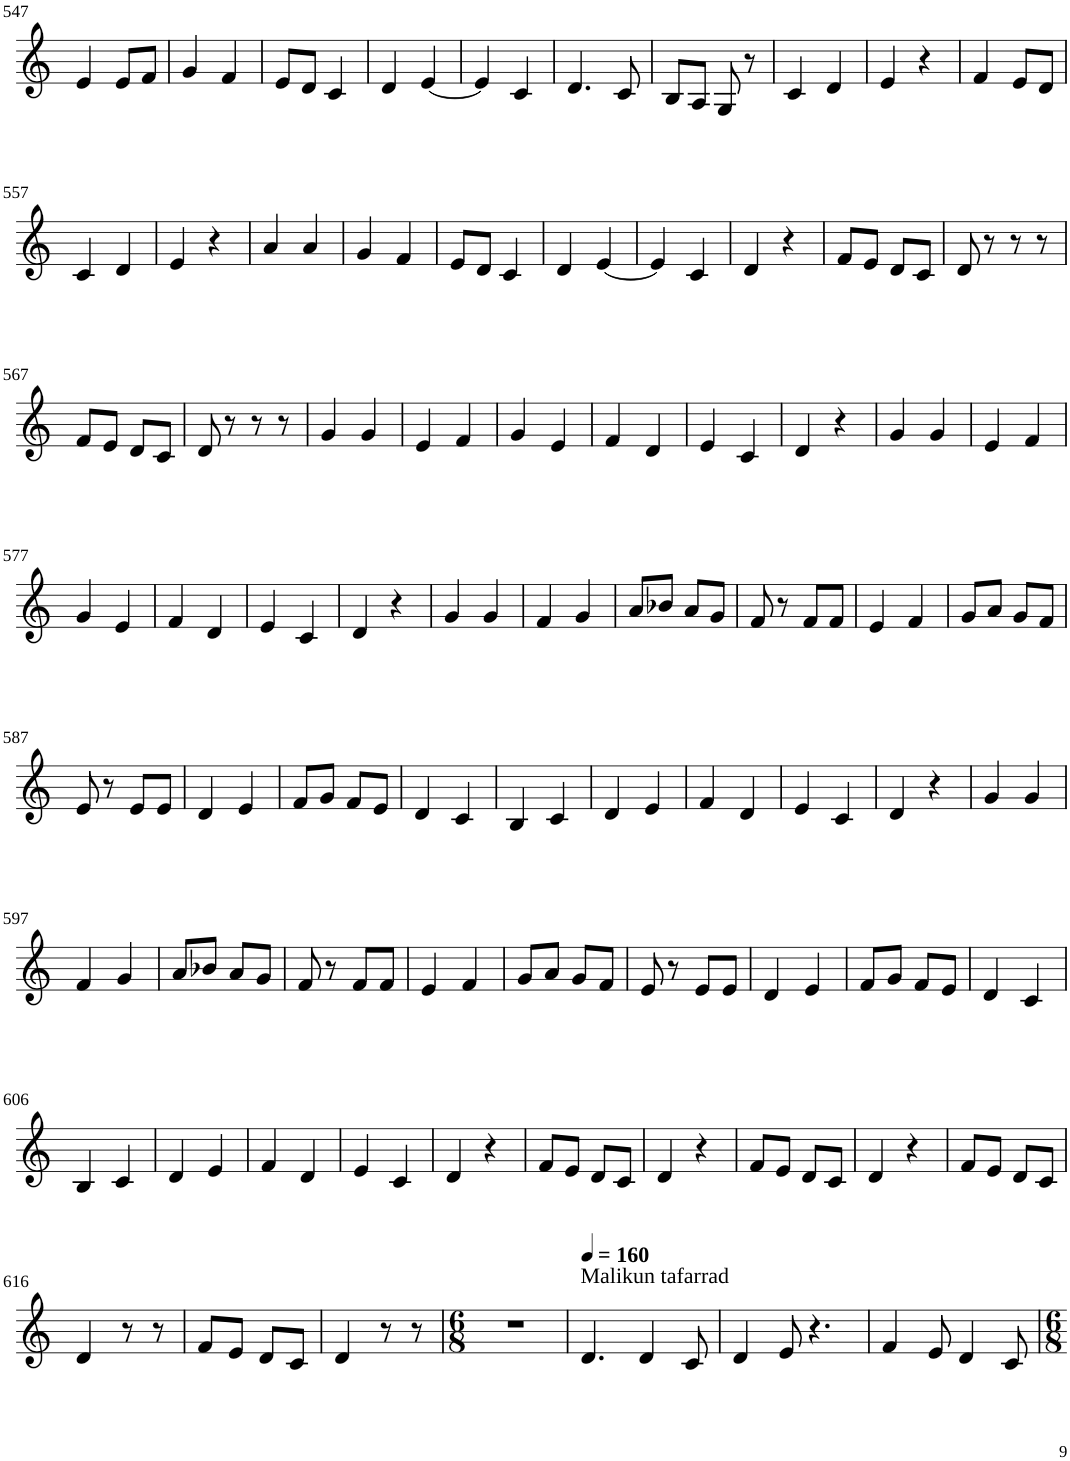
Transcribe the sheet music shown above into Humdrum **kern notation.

**kern
*part1
*staff1
*I"Violin
!!LO:PB:g=z
*clefG2
*k[]
*M2/4
=547
4e/
8e/L
8f/J
=548
4g/
4f/
=549
8e/L
8d/J
4c/
=550
4d/
[4e/
=551
4e/]
4c/
=552
4.d/
8c/
=553
8B/L
8A/J
8G/
8r
=554
4c/
4d/
=555
4e/
4r
=556
4f/
8e/L
8d/J
!!LO:LB:g=z
=557
4c/
4d/
=558
4e/
4r
=559
4a/
4a/
=560
4g/
4f/
=561
8e/L
8d/J
4c/
=562
4d/
[4e/
=563
4e/]
4c/
=564
4d/
4r
=565
8f/L
8e/J
8d/L
8c/J
=566
8d/
8r
8r
8r
!!LO:LB:g=z
=567
8f/L
8e/J
8d/L
8c/J
=568
8d/
8r
8r
8r
=569
4g/
4g/
=570
4e/
4f/
=571
4g/
4e/
=572
4f/
4d/
=573
4e/
4c/
=574
4d/
4r
=575
4g/
4g/
=576
4e/
4f/
!!LO:LB:g=z
=577
4g/
4e/
=578
4f/
4d/
=579
4e/
4c/
=580
4d/
4r
=581
4g/
4g/
=582
4f/
4g/
=583
8a/L
8b-X/J
8a/L
8g/J
=584
8f/
8r
8f/L
8f/J
=585
4e/
4f/
=586
8g/L
8a/J
8g/L
8f/J
!!LO:LB:g=z
=587
8e/
8r
8e/L
8e/J
=588
4d/
4e/
=589
8f/L
8g/J
8f/L
8e/J
=590
4d/
4c/
=591
4B/
4c/
=592
4d/
4e/
=593
4f/
4d/
=594
4e/
4c/
=595
4d/
4r
=596
4g/
4g/
!!LO:LB:g=z
=597
4f/
4g/
=598
8a/L
8b-X/J
8a/L
8g/J
=599
8f/
8r
8f/L
8f/J
=600
4e/
4f/
=601
8g/L
8a/J
8g/L
8f/J
=602
8e/
8r
8e/L
8e/J
=603
4d/
4e/
=604
8f/L
8g/J
8f/L
8e/J
=605
4d/
4c/
!!LO:LB:g=z
=606
4B/
4c/
=607
4d/
4e/
=608
4f/
4d/
=609
4e/
4c/
=610
4d/
4r
=611
8f/L
8e/J
8d/L
8c/J
=612
4d/
4r
=613
8f/L
8e/J
8d/L
8c/J
=614
4d/
4r
=615
8f/L
8e/J
8d/L
8c/J
!!LO:LB:g=z
=616
4d/
8r
8r
=617
8f/L
8e/J
8d/L
8c/J
=618
4d/
8r
8r
=619
*M6/8
2.r
=620
*MM160
!LO:TX:a:t=Malikun tafarrad
4.d/
4d/
8c/
=621
4d/
8e/
4.r
=622
4f/
8e/
4d/
8c/
=
*-
